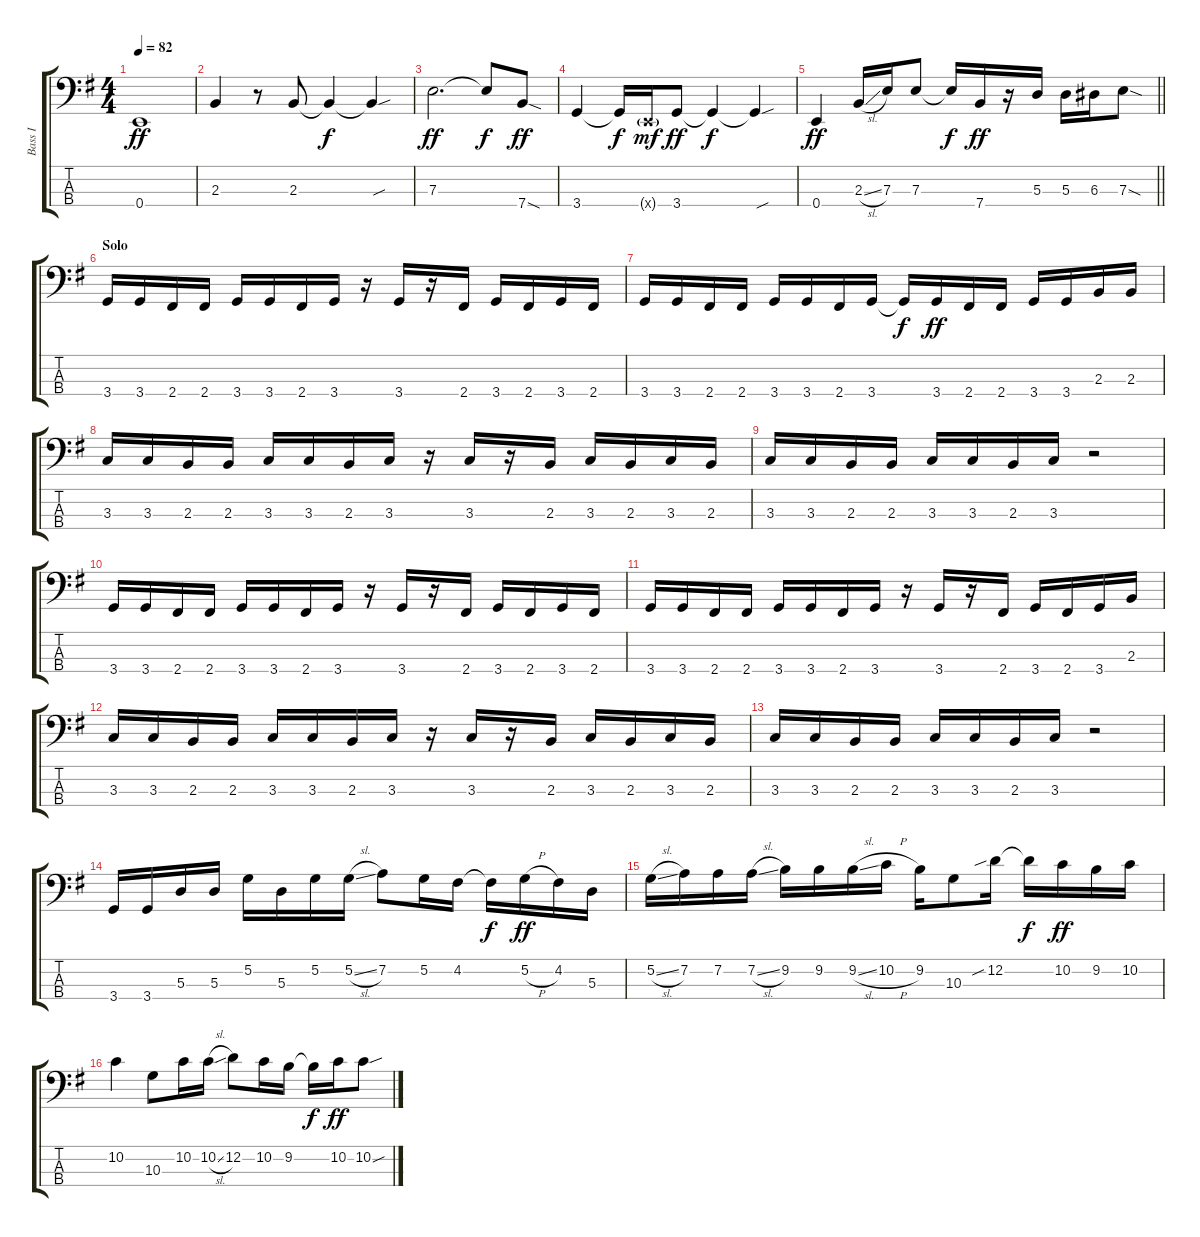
\track ("Bass I" "Bass I") {instrument electricbasspick}
\staff {score tabs}
\tuning (G2 D2 A1 E1) {hide}
\ts (4 4)
\tempo 82
\clef f4
\ks g
0.4.1{dy ff} |
2.3.4 r.8 2.3.8 2.3{t}.4{dy f} 2.3{sou t}.4 |
7.3.2{d dy ff} 7.3{t}.8{dy f} 7.4{sod}.8{dy ff} |
3.4.4 3.4{t}.16{dy f} 0.4{g x}.16{dy mf} 3.4.8{dy ff} 3.4{t}.4{dy f} 3.4{sou t}.4 |
\barLineRight lightlight
0.4.4{dy ff} 2.3{sl}.16 7.3.16 7.3.8 7.3{t}.16{dy f} 7.4.16{dy ff} r.16 5.3.16 5.3.16 6.3.16 7.3{sod}.8 |
\section ("" "Solo")
3.4.16 3.4.16 2.4.16 2.4.16 3.4.16 3.4.16 2.4.16 3.4.16 r.16 3.4.16 r.16 2.4.16 3.4.16 2.4.16 3.4.16 2.4.16 |
3.4.16 3.4.16 2.4.16 2.4.16 3.4.16 3.4.16 2.4.16 3.4.16 3.4{t}.16{dy f} 3.4.16{dy ff} 2.4.16 2.4.16 3.4.16 3.4.16 2.3.16 2.3.16 |
3.3.16 3.3.16 2.3.16 2.3.16 3.3.16 3.3.16 2.3.16 3.3.16 r.16 3.3.16 r.16 2.3.16 3.3.16 2.3.16 3.3.16 2.3.16 |
3.3.16 3.3.16 2.3.16 2.3.16 3.3.16 3.3.16 2.3.16 3.3.16 r.2 |
3.4.16 3.4.16 2.4.16 2.4.16 3.4.16 3.4.16 2.4.16 3.4.16 r.16 3.4.16 r.16 2.4.16 3.4.16 2.4.16 3.4.16 2.4.16 |
3.4.16 3.4.16 2.4.16 2.4.16 3.4.16 3.4.16 2.4.16 3.4.16 r.16 3.4.16 r.16 2.4.16 3.4.16 2.4.16 3.4.16 2.3.16 |
3.3.16 3.3.16 2.3.16 2.3.16 3.3.16 3.3.16 2.3.16 3.3.16 r.16 3.3.16 r.16 2.3.16 3.3.16 2.3.16 3.3.16 2.3.16 |
3.3.16 3.3.16 2.3.16 2.3.16 3.3.16 3.3.16 2.3.16 3.3.16 r.2 |
3.4.16 3.4.16 5.3.16 5.3.16 5.2.16 5.3.16 5.2.16 5.2{sl}.16 7.2.8 5.2.16 4.2.16 4.2{t}.16{dy f} 5.2{h}.16{dy ff} 4.2.16 5.3.16 |
5.2{sl}.16 7.2.16 7.2.16 7.2{sl}.16 9.2.16 9.2.16 9.2{sl}.16 10.2{h}.16 9.2.16 10.3.8 12.2{sib}.16 12.2{t}.16{dy f} 10.2.16{dy ff} 9.2.16 10.2.16 |
10.2.4 10.3.8 10.2.16 10.2{sl}.16 12.2.8 10.2.16 9.2.16 9.2{t}.16{dy f} 10.2.16{dy ff} 10.2{sou}.8
